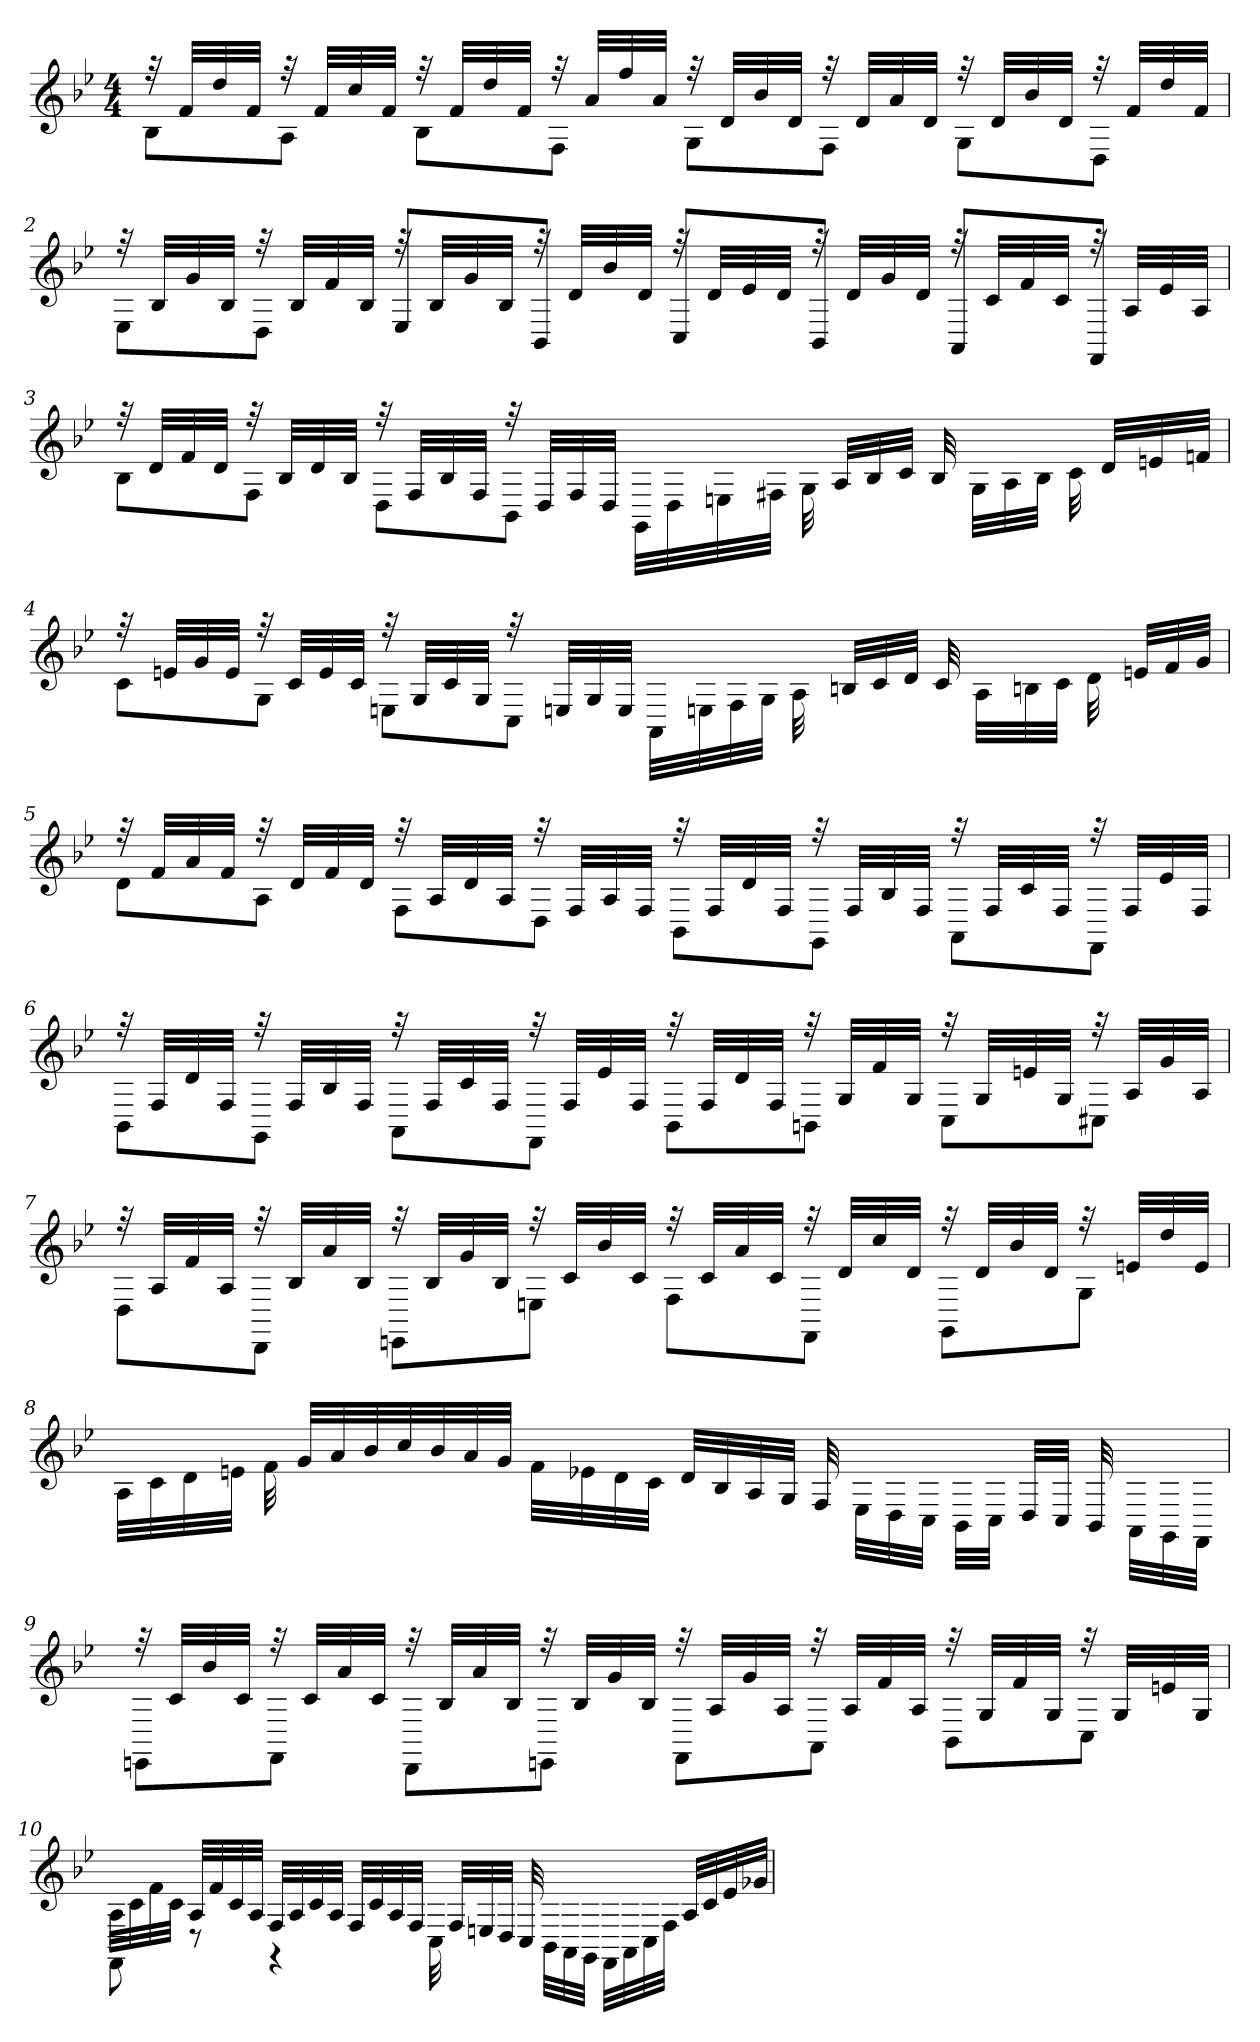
**kern
*part1
*staff1
*k[b-e-]
*B-:
*M4/4
*MM76
=1
*^
32r	8B-\L
32f/LLL	.
32dd/	.
32f/JJJ	.
32r	8A\J
32f/LLL	.
32cc/	.
32f/JJJ	.
32r	8B-\L
32f/LLL	.
32dd/	.
32f/JJJ	.
32r	8F\J
32a/LLL	.
32ff/	.
32a/JJJ	.
32r	8G\L
32d/LLL	.
32b-/	.
32d/JJJ	.
32r	8F\J
32d/LLL	.
32a/	.
32d/JJJ	.
32r	8G\L
32d/LLL	.
32b-/	.
32d/JJJ	.
32r	8D\J
32f/LLL	.
32dd/	.
32f/JJJ	.
=2	=2
32r	8E-\L
32B-/LLL	.
32g/	.
32B-/JJJ	.
32r	8D\J
32B-/LLL	.
32f/	.
32B-/JJJ	.
32r	8E-/L
32B-/LLL	.
32g/	.
32B-/JJJ	.
32r	8BB-/J
32d/LLL	.
32b-/	.
32d/JJJ	.
32r	8C/L
32d/LLL	.
32e-/	.
32d/JJJ	.
32r	8BB-/J
32d/LLL	.
32g/	.
32d/JJJ	.
32r	8AA/L
32c/LLL	.
32f/	.
32c/JJJ	.
32r	8FF/J
32A/LLL	.
32e-/	.
32A/JJJ	.
=3	=3
32r	8B-\L
32d/LLL	.
32f/	.
32d/JJJ	.
32r	8F\J
32B-/LLL	.
32d/	.
32B-/JJJ	.
32r	8D\L
32F/LLL	.
32B-/	.
32F/JJJ	.
32r	8BB-\J
32D/LLL	.
32F/	.
32D/JJJ	.
32GG\LLL	2ryy
32D\	.
32En\	.
32F#X\JJJ	.
32G\	.
32A/LLL	.
32B-/	.
32c/JJJ	.
32B-/	.
32G\LLL	.
32A\	.
32B-\JJJ	.
32c\	.
32d/LLL	.
32en/	.
32fn/JJJ	.
=4	=4
32r	8c\L
32en/LLL	.
32g/	.
32e/JJJ	.
32r	8G\J
32c/LLL	.
32e/	.
32c/JJJ	.
32r	8En\L
32G/LLL	.
32c/	.
32G/JJJ	.
32r	8C\J
32En/LLL	.
32G/	.
32E/JJJ	.
32AA\LLL	2ryy
32En\	.
32F\	.
32G\JJJ	.
32A\	.
32Bn/LLL	.
32c/	.
32d/JJJ	.
32c/	.
32A\LLL	.
32Bn\	.
32c\JJJ	.
32d\	.
32en/LLL	.
32f/	.
32g/JJJ	.
=5	=5
32r	8d\L
32f/LLL	.
32a/	.
32f/JJJ	.
32r	8A\J
32d/LLL	.
32f/	.
32d/JJJ	.
32r	8F\L
32A/LLL	.
32d/	.
32A/JJJ	.
32r	8D\J
32F/LLL	.
32A/	.
32F/JJJ	.
32r	8BB-\L
32F/LLL	.
32d/	.
32F/JJJ	.
32r	8GG\J
32F/LLL	.
32B-/	.
32F/JJJ	.
32r	8AA\L
32F/LLL	.
32c/	.
32F/JJJ	.
32r	8FF\J
32F/LLL	.
32e-/	.
32F/JJJ	.
=6	=6
32r	8BB-\L
32F/LLL	.
32d/	.
32F/JJJ	.
32r	8GG\J
32F/LLL	.
32B-/	.
32F/JJJ	.
32r	8AA\L
32F/LLL	.
32c/	.
32F/JJJ	.
32r	8FF\J
32F/LLL	.
32e-/	.
32F/JJJ	.
32r	8BB-\L
32F/LLL	.
32d/	.
32F/JJJ	.
32r	8BBn\J
32G/LLL	.
32f\	.
32G/JJJ	.
32r	8C\L
32G/LLL	.
32en\	.
32G/JJJ	.
32r	8C#X\J
32A/LLL	.
32g\	.
32A/JJJ	.
=7	=7
32r	8D\L
32A/LLL	.
32f\	.
32A/JJJ	.
32r	8DD\J
32B-/LLL	.
32a\	.
32B-/JJJ	.
32r	8EEn\L
32B-/LLL	.
32g\	.
32B-/JJJ	.
32r	8En\J
32c/LLL	.
32b-/	.
32c/JJJ	.
32r	8F\L
32c/LLL	.
32a/	.
32c/JJJ	.
32r	8FF\J
32d/LLL	.
32cc/	.
32d/JJJ	.
32r	8GG\L
32d/LLL	.
32b-/	.
32d/JJJ	.
32r	8G\J
32en/LLL	.
32dd/	.
32e/JJJ	.
*v	*v
=8
32A\LLL
32c\
32d\
32en\JJJ
32f\
32g/LLL
32a/
32b-/
32cc/
32b-/
32a/
32g/JJJ
32f\LLL
32e-X\
32d\
32c\JJJ
32d/LLL
32B-/
32A/
32G/JJJ
32F/
32E-\LLL
32D\
32C\JJJ
32BB-\LLL
32C\JJJ
32D/LLL
32C/JJJ
32BB-/
32AA\LLL
32GG\
32FF\JJJ
=9
*^
32r	8EEn\L
32c/LLL	.
32b-/	.
32c/JJJ	.
32r	8FF\J
32c/LLL	.
32a/	.
32c/JJJ	.
32r	8DD\L
32B-/LLL	.
32a/	.
32B-/JJJ	.
32r	8EEn\J
32B-/LLL	.
32g/	.
32B-/JJJ	.
32r	8FF\L
32A/LLL	.
32g\	.
32A/JJJ	.
32r	8AA\J
32A/LLL	.
32f\	.
32A/JJJ	.
32r	8BB-\L
32G/LLL	.
32f\	.
32G/JJJ	.
32r	8C\J
32G/LLL	.
32en\	.
32G/JJJ	.
=10	=10
32A/LLL	8FF\
32c\	.
32f\	.
32c\JJJ	.
32A/LLL	8r
32f\	.
32c\	.
32A/JJJ	.
32F/LLL	4r
32A/	.
32c/	.
32A/JJJ	.
32F/LLL	.
32c/	.
32A/	.
32F/JJJ	.
32C\	2ryy
32F/LLL	.
32En/	.
32D/JJJ	.
32C/	.
32BB-\LLL	.
32AA\	.
32GG\JJJ	.
32FF\LLL	.
32AA\	.
32C\	.
32F\JJJ	.
32A/LLL	.
32c/	.
32e-/	.
32g-X/JJJ	.
*v	*v
=
*-
